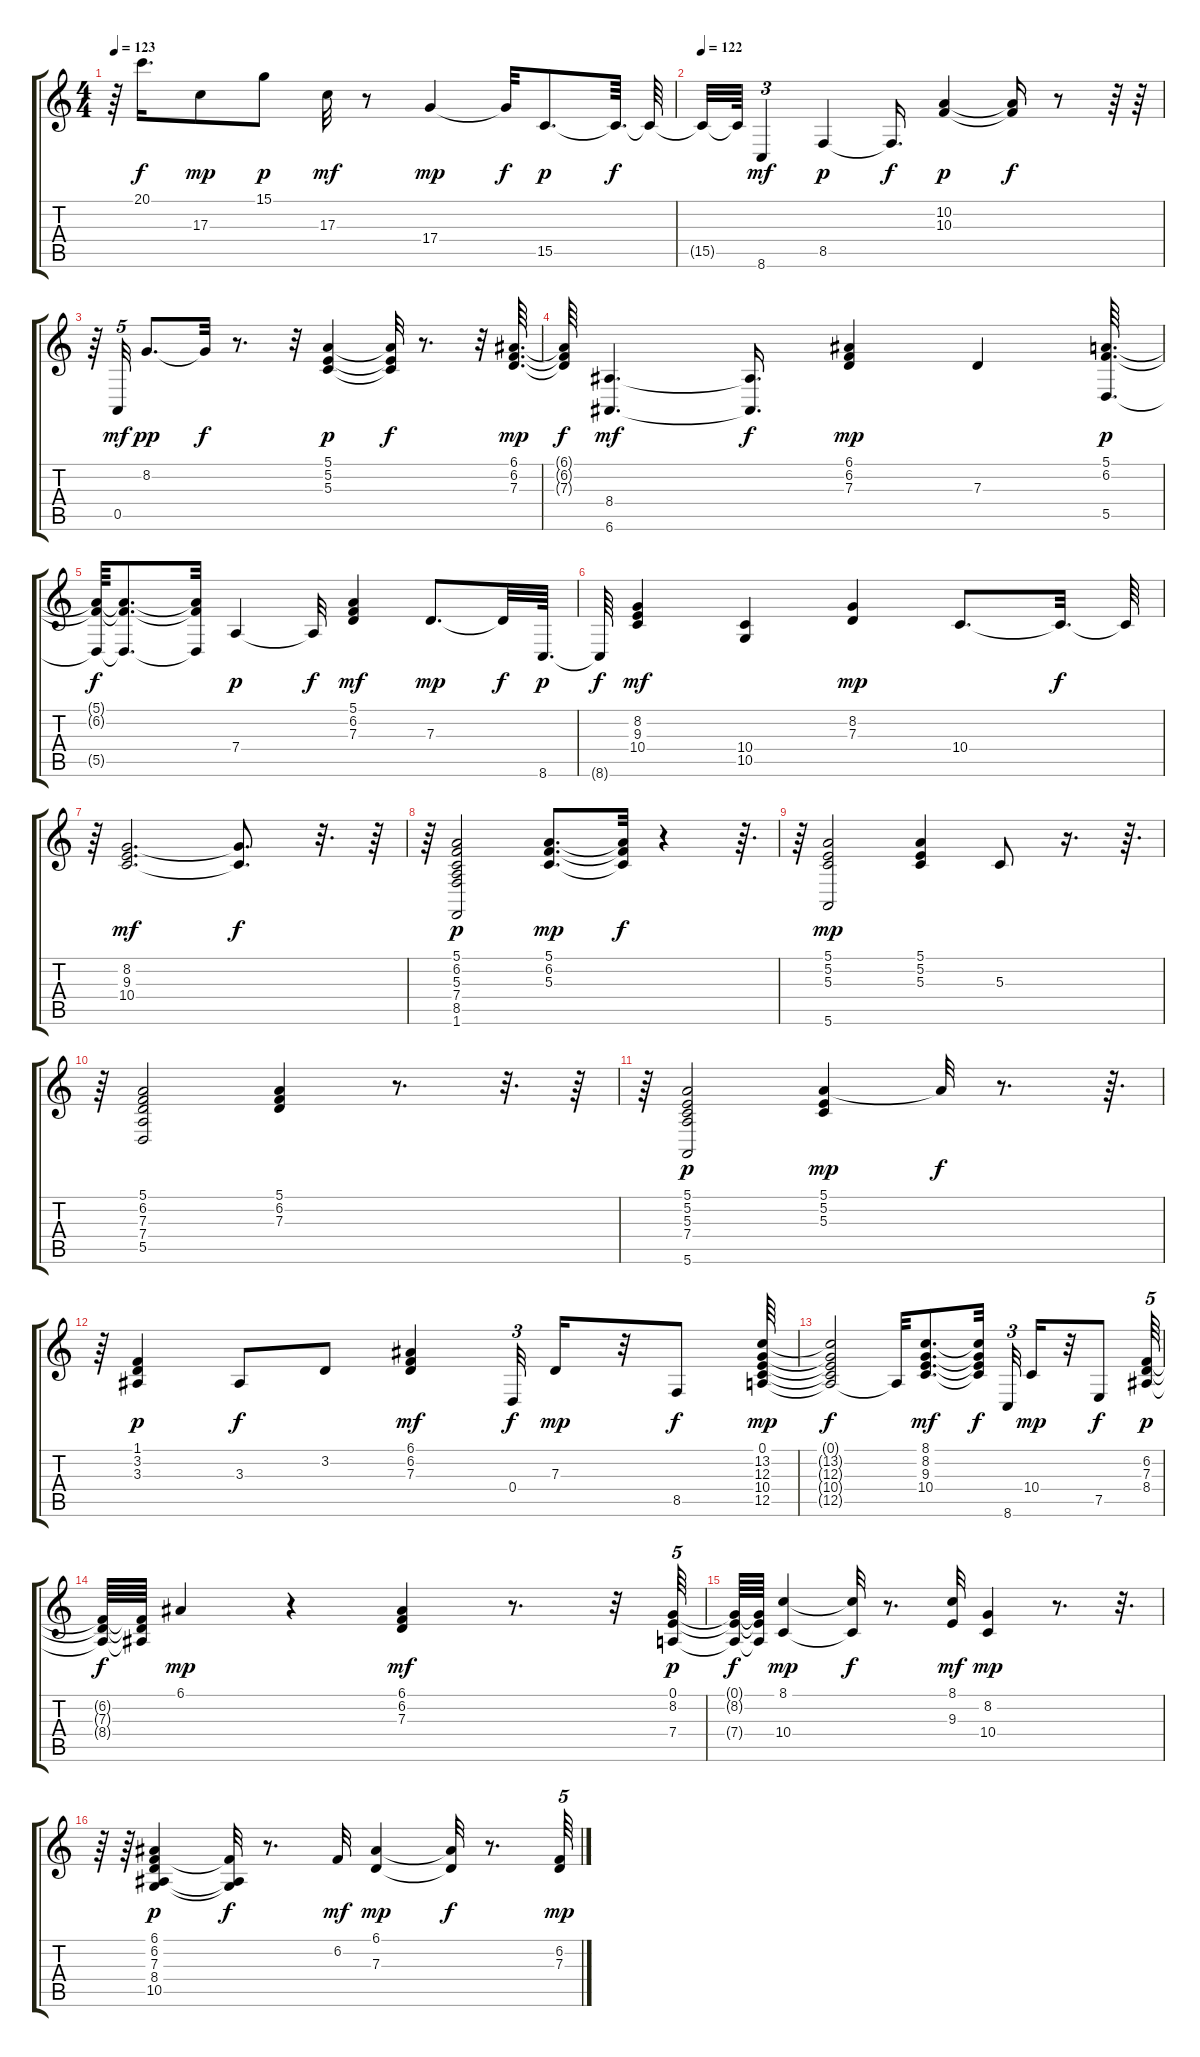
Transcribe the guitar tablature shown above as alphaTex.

\track "" {instrument acousticgrandpiano}
\staff {score tabs}
\tuning (E4 B3 G3 D3 A2 E2) {hide}
\ts (4 4)
\tempo 123
\clef g2
\ks c
r.64{dy mf} 20.1.16{d dy f} 17.3.8{dy mp} 15.1.8{dy p} 17.3.32{dy mf} r.8 17.4.4{dy mp} 17.4{t}.32{dy f} 15.5.8{d dy p} 15.5{t}.64{d dy f} 15.5{t}.64 |
\tempo 122
15.5{t}.32 15.5{t}.64 8.6.4{tu (3 2) dy mf} 8.5.4{dy p} 8.5{t}.16{d dy f} (10.2 10.3).4{dy p} (10.2{t} 10.3{t}).16{dy f} r.8 r.64 r.64 |
r.64 0.5.32{tu (5 4) dy mf} 8.2.8{d dy pp} 8.2{t}.32{dy f} r.8{d} r.32 (5.1 5.2 5.3).4{dy p} (5.1{t} 5.2{t} 5.3{t}).32{dy f} r.8{d} r.32 (6.1 6.2 7.3).64{d dy mp} |
(6.1{t} 6.2{t} 7.3{t}).64{dy f} (8.4 6.6).4{d dy mf} (8.4{t} 6.6{t}).16{d dy f} (6.1 6.2 7.3).4{dy mp} 7.3.4 (5.1 6.2 5.5).64{d dy p} |
(5.1{t} 6.2{t} 5.5{t}).64{dy f} (5.1{t} 6.2{t} 5.5{t}).8{d} (5.1{t} 6.2{t} 5.5{t}).32 7.4.4{dy p} 7.4{t}.32{dy f} (5.1 6.2 7.3).4{dy mf} 7.3.8{d dy mp} 7.3{t}.32{dy f} 8.6.64{d dy p} |
8.6{t}.64{dy f} (8.2 9.3 10.4).4{dy mf} (10.4 10.5).4 (8.2 7.3).4{dy mp} 10.4.8{d} 10.4{t}.32{d dy f} 10.4{t}.64 |
r.64 (8.2 9.3 10.4).2{d dy mf} (8.2{t} 10.4{t}).8{d dy f} r.32{d} r.64 |
r.64 (5.1 6.2 5.3 7.4 8.5 1.6).2{dy p} (5.1 6.2 5.3).8{d dy mp} (5.1{t} 6.2{t} 5.3{t}).32{dy f} r.4 r.64{d} |
r.64 (5.1 5.2 5.3 5.6).2{dy mp} (5.1 5.2 5.3).4 5.3.8 r.16{d} r.64{d} |
r.64 (5.1 6.2 7.3 7.4 5.5).2 (5.1 6.2 7.3).4 r.8{d} r.32{d} r.64 |
r.64 (5.1 5.2 5.3 7.4 5.6).2{dy p} (5.1 5.2 5.3).4{dy mp} 5.1{t}.32{dy f} r.8{d} r.64{d} |
r.64 (1.1 3.2 3.3).4{dy p} 3.3.8{dy f} 3.2.8 (6.1 6.2 7.3).4{dy mf} 0.4.32{tu (3 2) dy f} 7.3.16{dy mp} r.32 8.5.8{dy f} (0.1 13.2 12.3 10.4 12.5).64{dy mp} |
(0.1{t} 13.2{t} 12.3{t} 10.4{t} 12.5{t}).2{dy f} 12.5{t}.32 (8.1 8.2 9.3 10.4).8{d dy mf} (8.1{t} 8.2{t} 9.3{t} 10.4{t}).32{dy f} 8.6.32{tu (3 2)} 10.4.16{dy mp} r.32 7.5.8{dy f} (6.2 7.3 8.4).64{tu (5 4) dy p} |
(6.2{t} 7.3{t} 8.4{t}).64{dy f} (6.2{t} 7.3{t} 8.4{t}).64 6.1.4{dy mp} r.4 (6.1 6.2 7.3).4{dy mf} r.8{d} r.32 (0.1 8.2 7.4).64{tu (5 4) dy p} |
(0.1{t} 8.2{t} 7.4{t}).64{dy f} (0.1{t} 8.2{t} 7.4{t}).64 (8.1 10.4).4{dy mp} (8.1{t} 10.4{t}).32{dy f} r.8{d} (8.1 9.3).32{dy mf} (8.2 10.4).4{dy mp} r.8{d} r.32{d} |
r.64 r.64 (6.1 6.2 7.3 8.4 10.5).4{dy p} (6.2{t} 8.4{t} 10.5{t}).32{dy f} r.8{d} 6.2.32{dy mf} (6.1 7.3).4{dy mp} (6.1{t} 7.3{t}).32{dy f} r.8{d} (6.2 7.3).64{tu (5 4) dy mp}
